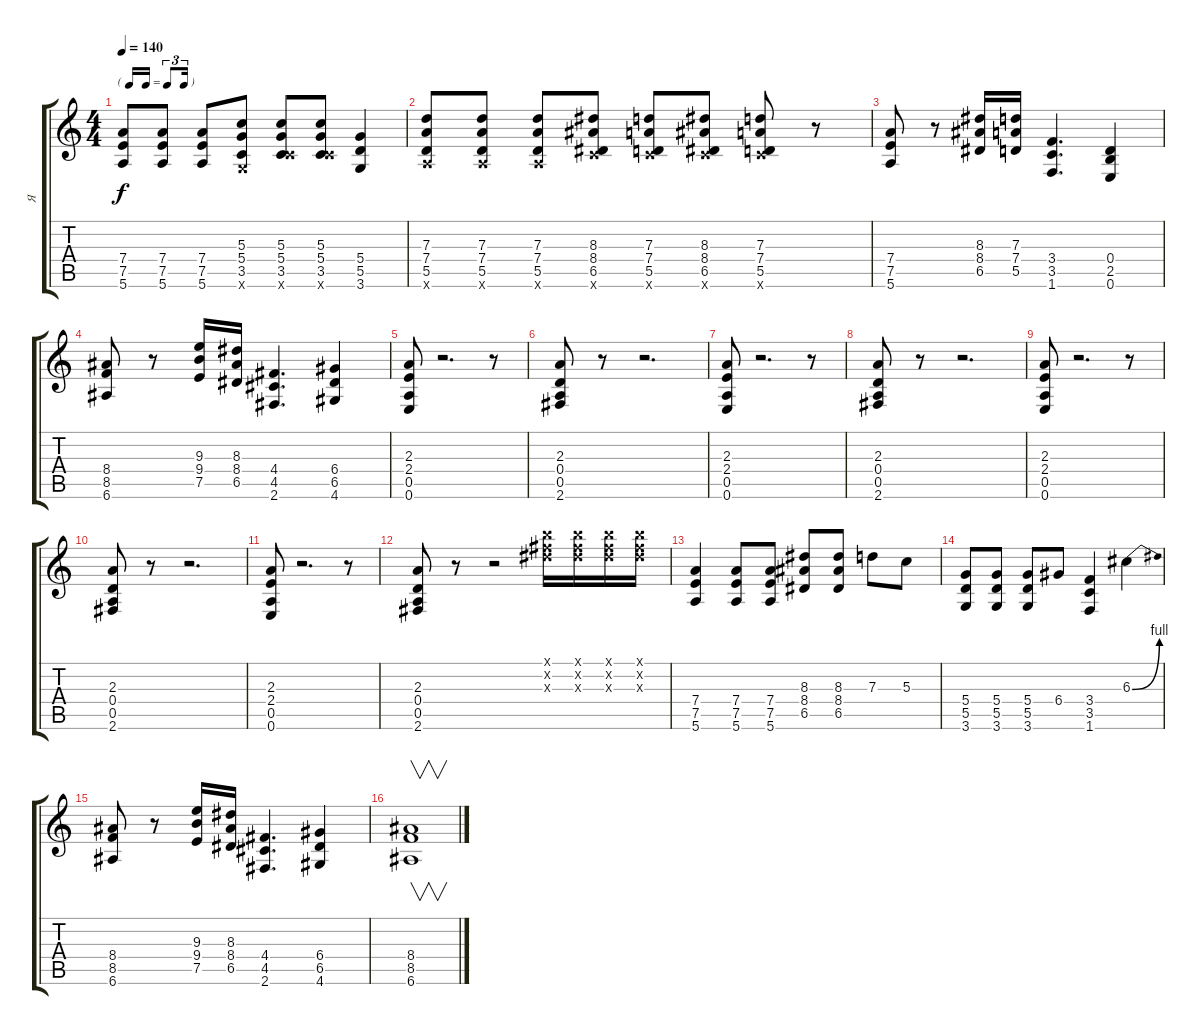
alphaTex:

\track ("Я" "Я") {instrument overdrivenguitar}
\staff {score tabs}
\tuning (E4 B3 G3 D3 A2 E2) {hide}
\ts (4 4)
\tf triplet16th
\tempo 140
\clef g2
\ks c
(7.4 7.5 5.6).8{dy f} (7.4 7.5 5.6).8 (7.4 7.5 5.6).8 (5.3 5.4 3.5 3.6{x}).8 (5.3 5.4 3.5 8.6{x}).8 (5.3 5.4 3.5 8.6{x}).8 (5.4 5.5 3.6).4 |
(7.3 7.4 5.5 5.6{x}).8 (7.3 7.4 5.5 5.6{x}).8 (7.3 7.4 5.5 5.6{x}).8 (8.3 8.4 6.5 8.6{x}).8 (7.3 7.4 5.5 8.6{x}).8 (8.3 8.4 6.5 8.6{x}).8 (7.3 7.4 5.5 8.6{x}).8 r.8 |
(7.4 7.5 5.6).8 r.8 (8.3 8.4 6.5).16 (7.3 7.4 5.5).16 (3.4 3.5 1.6).4{d} (0.4 2.5 0.6).4 |
(8.4 8.5 6.6).8 r.8 (9.3 9.4 7.5).16 (8.3 8.4 6.5).16 (4.4 4.5 2.6).4{d} (6.4 6.5 4.6).4 |
(2.3 2.4 0.5 0.6).8 r.2{d} r.8 |
(2.3 0.4 0.5 2.6).8 r.8 r.2{d} |
(2.3 2.4 0.5 0.6).8 r.2{d} r.8 |
(2.3 0.4 0.5 2.6).8 r.8 r.2{d} |
(2.3 2.4 0.5 0.6).8 r.2{d} r.8 |
(2.3 0.4 0.5 2.6).8 r.8 r.2{d} |
(2.3 2.4 0.5 0.6).8 r.2{d} r.8 |
(2.3 0.4 0.5 2.6).8 r.8 r.2 (7.1{x} 7.2{x} 8.3{x}).16 (7.1{x} 7.2{x} 8.3{x}).16 (7.1{x} 7.2{x} 8.3{x}).16 (7.1{x} 7.2{x} 8.3{x}).16 |
(7.4 7.5 5.6).4 (7.4 7.5 5.6).8 (7.4 7.5 5.6).8 (8.3 8.4 6.5).8 (8.3 8.4 6.5).8 7.3.8 5.3.8 |
(5.4 5.5 3.6).8 (5.4 5.5 3.6).8 (5.4 5.5 3.6).8 6.4.8 (3.4 3.5 1.6).4 6.3{be (bend 0 0 60 4)}.4 |
(8.4 8.5 6.6).8 r.8 (9.3 9.4 7.5).16 (8.3 8.4 6.5).16 (4.4 4.5 2.6).4{d} (6.4 6.5 4.6).4 |
(8.4 8.5 6.6).1{v}
